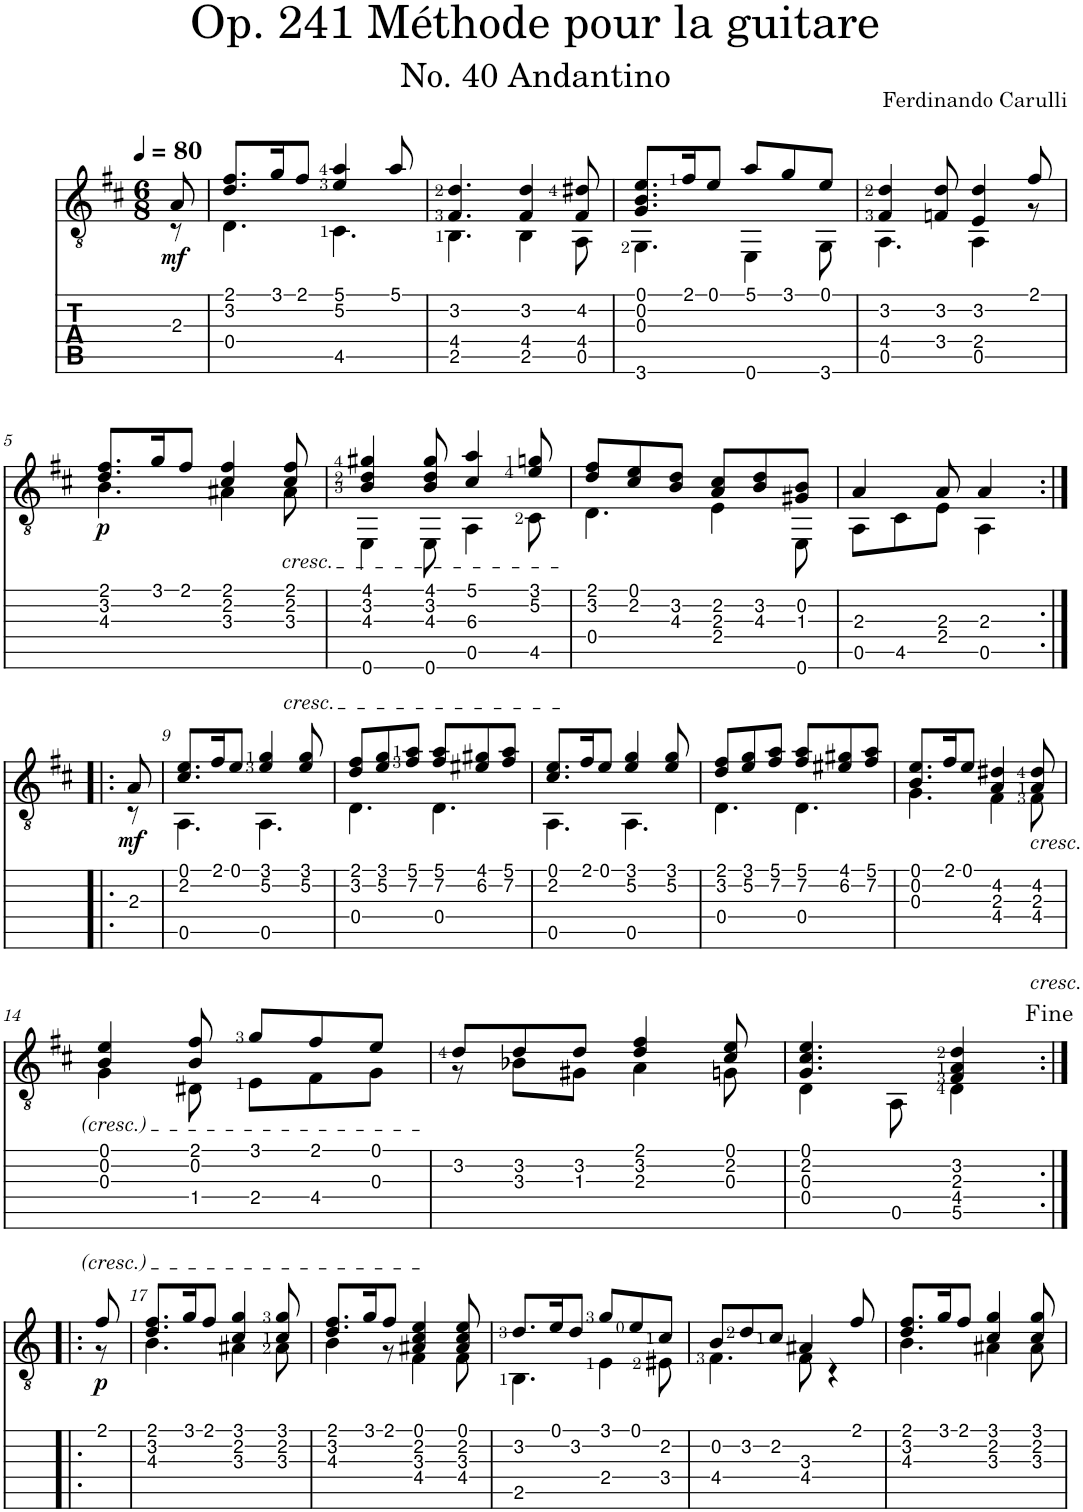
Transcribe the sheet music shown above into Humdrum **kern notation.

**kern	**kern	**dynam
*part1	*part1	*part1
*staff2	*staff1	*staff1/2
*I"Classical Guitar	*	*
*stria6	*	*
*	*clefGv2	*
*k[f#c#]	*k[f#c#]	*
*D:	*D:	*
*M6/8	*M6/8	*
*MM80	*MM80	*
=	=	=
*^	*^	*
!	!	!	!	!LO:DY:b
8A	8r	8A/	8r	mf
=1	=1	=1	=1	=1
8.d\ 8.f#\L	4.D	8.d/ 8.f#/L	4.D\	.
16gK	.	16g/K	.	.
8f#J	.	8f#/J	.	.
4e 4a	4.C#	4e/ 4a/	4.C#\	.
8a	.	8a/	.	.
=2	=2	=2	=2	=2
4.F# 4.d	4.BB	4.F#/ 4.d/	4.BB\	.
4F# 4d	4BB	4F#/ 4d/	4BB\	.
8F# 8d#X	8AA	8F#/ 8d#X/	8AA\	.
=3	=3	=3	=3	=3
8.G\ 8.B\ 8.e\L	4.GG	8.G/ 8.B/ 8.e/L	4.GG\	.
16f#K	.	16f#/K	.	.
8eJ	.	8e/J	.	.
8aL	4EE	8a/L	4EE\	.
8g	.	8g/	.	.
8eJ	8GG	8e/J	8GG\	.
=4	=4	=4	=4	=4
4F# 4d	4.AA	4F#/ 4d/	4.AA\	.
8Fn 8d	.	8Fn/ 8d/	.	.
4E 4d	4AA	4E/ 4d/	4AA\	.
8f#	8r	8f#/	8r	.
!!LO:LB:g=z	!!
=5	=5	=5	=5	=5
!	!	!	!	!LO:DY:b
8.d\ 8.f#\L	4.B	8.d/ 8.f#/L	4.B\	p
16gK	.	16g/K	.	.
8f#J	.	8f#/J	.	.
4c# 4f#	4A#X	4c#/ 4f#/	4A#X\	.
!	!	!LO:TX:b:i:t=cresc.	!	!
!LO:TX:b:i:t=cresc.	!	!	!	!
8c# 8f#	8A#	8c#/ 8f#/	8A#\	.
=6	=6	=6	=6	=6
4B 4d 4g#X	4EE	4B/ 4d/ 4g#X/	4EE\	.
8B 8d 8g#	8EE	8B/ 8d/ 8g#/	8EE\	.
4c# 4a	4AA	4c#/ 4a/	4AA\	.
8e 8gn	8C#	8e/ 8gn/	8C#\	.
=7	=7	=7	=7	=7
8d\ 8f#\L	4.D	8d/ 8f#/L	4.D\	.
8c#\ 8e\	.	8c#/ 8e/	.	.
8B\ 8d\J	.	8B/ 8d/J	.	.
8A\ 8c#\L	4E	8A/ 8c#/L	4E\	.
8B\ 8d\	.	8B/ 8d/	.	.
8G#X\ 8B\J	8EE	8G#X/ 8B/J	8EE\	.
=8	=8	=8	=8	=8
4A	8AAL	4A/	8AA\L	.
.	8C#	.	8C#\	.
8A	8EJ	8A/	8E\J	.
4A	4AA	4A/	4AA\	.
!!LO:LB:g=z	!!
=8X1:|!|:	=8X1:|!|:	=8X1:|!|:	=8X1:|!|:	=8X1:|!|:
!	!	!	!	!LO:DY:b
8A	8r	8A/	8r	mf
=9	=9	=9	=9	=9
8.c#\ 8.e\L	4.AA	8.c#/ 8.e/L	4.AA\	.
16f#K	.	16f#/K	.	.
8eJ	.	8e/J	.	.
4e 4g	4.AA	4e/ 4g/	4.AA\	.
8e 8g	.	8e/ 8g/	.	.
=10	=10	=10	=10	=10
8d\ 8f#\L	4.D	8d/ 8f#/L	4.D\	.
8e\ 8g\	.	8e/ 8g/	.	.
8f#\ 8a\J	.	8f#/ 8a/J	.	.
8f#\ 8a\L	4.D	8f#/ 8a/L	4.D\	.
8e#X\ 8g#X\	.	8e#X/ 8g#X/	.	.
8f#\ 8a\J	.	8f#/ 8a/J	.	.
=11	=11	=11	=11	=11
8.c#\ 8.e\L	4.AA	8.c#/ 8.e/L	4.AA\	.
16f#K	.	16f#/K	.	.
8eJ	.	8e/J	.	.
4e 4g	4.AA	4e/ 4g/	4.AA\	.
8e 8g	.	8e/ 8g/	.	.
=12	=12	=12	=12	=12
8d\ 8f#\L	4.D	8d/ 8f#/L	4.D\	.
8e\ 8g\	.	8e/ 8g/	.	.
8f#\ 8a\J	.	8f#/ 8a/J	.	.
8f#\ 8a\L	4.D	8f#/ 8a/L	4.D\	.
8e#X\ 8g#X\	.	8e#X/ 8g#X/	.	.
8f#\ 8a\J	.	8f#/ 8a/J	.	.
=13	=13	=13	=13	=13
8.B\ 8.e\L	4.G	8.B/ 8.e/L	4.G\	.
16f#K	.	16f#/K	.	.
8eJ	.	8e/J	.	.
4A 4d#X	4F#	4A/ 4d#X/	4F#\	.
!	!	!LO:TX:b:i:t=cresc.	!	!
!LO:TX:b:i:t=cresc.	!	!	!	!
8A 8d#	8F#	8A/ 8d#/	8F#\	.
!!LO:LB:g=z	!!
=14	=14	=14	=14	=14
4B 4e	4G	4B/ 4e/	4G\	.
8B 8f#	8D#X	8B/ 8f#/	8D#X\	.
8gL	8EL	8g/L	8E\L	.
8f#	8F#	8f#/	8F#\	.
8eJ	8GJ	8e/J	8G\J	.
=15	=15	=15	=15	=15
8dL	8r	8d/L	8r	.
8d	8B-XL	8d/	8B-X\L	.
8dJ	8G#XJ	8d/J	8G#X\J	.
4d 4f#	4A	4d/ 4f#/	4A\	.
8c# 8e	8Gn	8c#/ 8e/	8Gn\	.
=16	=16	=16	=16	=16
4.G 4.c# 4.e	4D	4.G/ 4.c#/ 4.e/	4D\	.
.	8AA	.	8AA\	.
4F# 4A 4d	4D	4F#/ 4A/ 4d/	4D\	.
!!LO:LB:g=z	!!
=16X2:|!|:	=16X2:|!|:	=16X2:|!|:	=16X2:|!|:	=16X2:|!|:
*k[f#c#]	*	*k[f#c#]	*	*
*b:	*	*b:	*	*
!	!	!	!	!LO:DY:b
8f#	8r	8f#/	8r	p
=17	=17	=17	=17	=17
8.d\ 8.f#\L	4.B	8.d/ 8.f#/L	4.B\	.
16gK	.	16g/K	.	.
8f#J	.	8f#/J	.	.
4c# 4g	4A#X	4c#/ 4g/	4A#X\	.
8c# 8g	8A#	8c#/ 8g/	8A#\	.
=18	=18	=18	=18	=18
8.d\ 8.f#\L	4B	8.d/ 8.f#/L	4B\	.
16gK	.	16g/K	.	.
8f#J	8r	8f#/J	8r	.
4A#X 4c# 4e	4F#	4A#X/ 4c#/ 4e/	4F#\	.
8A# 8c# 8e	8F#	8A#/ 8c#/ 8e/	8F#\	.
=19	=19	=19	=19	=19
8.dL	4.BB	8.d/L	4.BB\	.
16eK	.	16e/K	.	.
8dJ	.	8d/J	.	.
8gL	4E	8g/L	4E\	.
8e	.	8e/	.	.
8c#J	8E#X	8c#/J	8E#X\	.
=20	=20	=20	=20	=20
8BL	4.F#	8B/L	4.F#\	.
8d	.	8d/	.	.
8c#J	.	8c#/J	.	.
4A#X	8F#	4A#X/	8F#\	.
.	4r	.	4r	.
8f#	.	8f#/	.	.
=21	=21	=21	=21	=21
8.d\ 8.f#\L	4.B	8.d/ 8.f#/L	4.B\	.
16gK	.	16g/K	.	.
8f#J	.	8f#/J	.	.
4c# 4g	4A#X	4c#/ 4g/	4A#X\	.
8c# 8g	8A#	8c#/ 8g/	8A#\	.
*v	*v	*	*	*
*	*v	*v	*
=	=	=
*-	*-	*-
